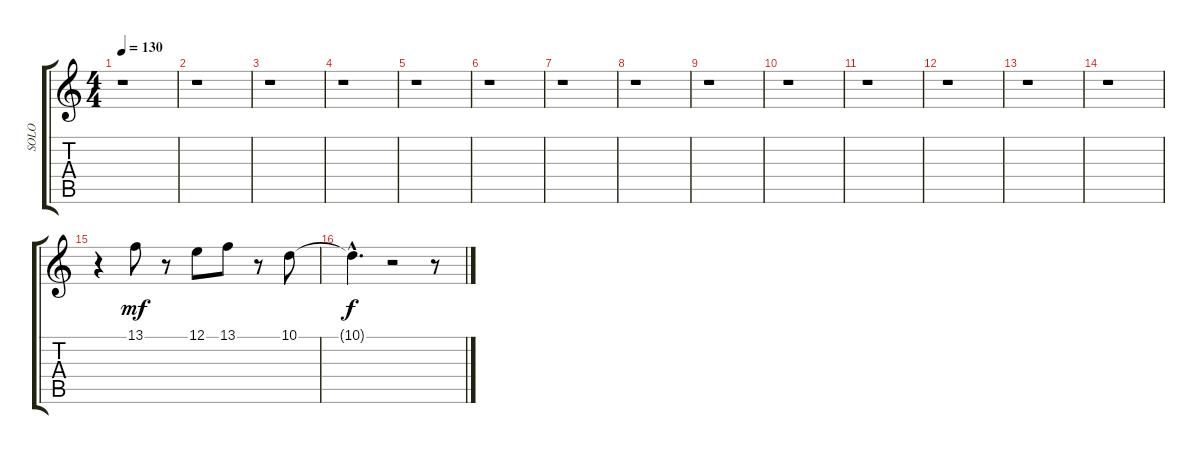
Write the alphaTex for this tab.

\track ("SOLO" "SOLO") {instrument lead8bassandlead}
\staff {score tabs}
\tuning (E4 B3 G3 D3 A2 E2) {hide}
\ts (4 4)
\tempo 130
\clef g2
\ks c
r.1{dy f} |
r.1 |
r.1 |
r.1 |
r.1 |
r.1 |
r.1 |
r.1 |
r.1 |
r.1 |
r.1 |
r.1 |
r.1 |
r.1 |
r.4 13.1.8{dy mf} r.8 12.1.8 13.1.8 r.8 10.1.8 |
10.1{hac t}.4{d dy f} r.2 r.8
